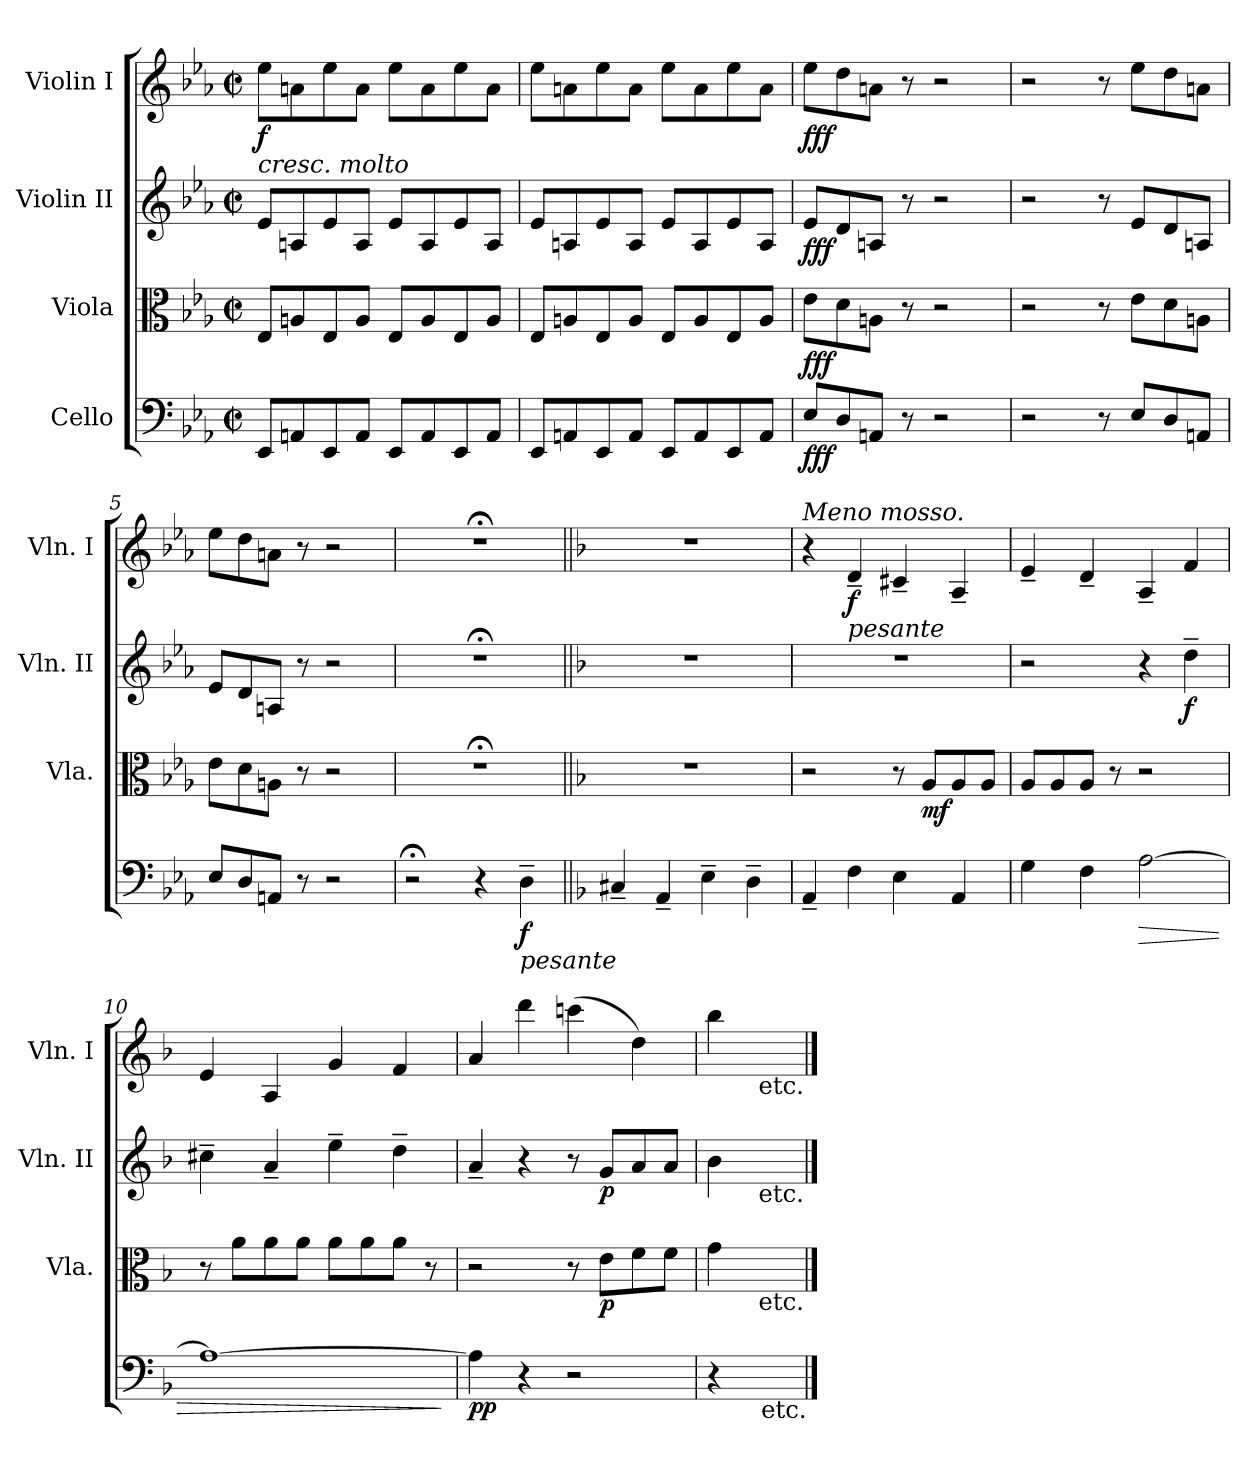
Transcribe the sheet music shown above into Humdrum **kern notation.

**kern	**dynam	**kern	**dynam	**kern	**dynam	**kern	**dynam
*part4	*part4	*part3	*part3	*part2	*part2	*part1	*part1
*staff4	*staff4	*staff3	*staff3	*staff2	*staff2	*staff1	*staff1
*I"Cello	*	*I"Viola	*	*I"Violin II	*	*I"Violin I	*
*	*	*I'Vla.	*	*I'Vln. II	*	*I'Vln. I	*
*clefF4	*	*clefC3	*	*clefG2	*	*clefG2	*
*k[b-e-a-]	*	*k[b-e-a-]	*	*k[b-e-a-]	*	*k[b-e-a-]	*
*E-:	*	*E-:	*	*E-:	*	*E-:	*
*M2/2	*	*M2/2	*	*M2/2	*	*M2/2	*
*met(c|)	*	*met(c|)	*	*met(c|)	*	*met(c|)	*
=1	=1	=1	=1	=1	=1	=1	=1
!	!	!	!	!	!	!LO:TX:b:i:t=cresc. molto	!
!	!	!	!	!	!	!	!LO:DY:b
8EE-/L	.	8E-/L	.	8e-/L	.	8ee-\L	f
8AAn/	.	8An/	.	8An/	.	8an\	.
8EE-/	.	8E-/	.	8e-/	.	8ee-\	.
8AA/J	.	8A/J	.	8A/J	.	8a\J	.
8EE-/L	.	8E-/L	.	8e-/L	.	8ee-\L	.
8AA/	.	8A/	.	8A/	.	8a\	.
8EE-/	.	8E-/	.	8e-/	.	8ee-\	.
8AA/J	.	8A/J	.	8A/J	.	8a\J	.
=2	=2	=2	=2	=2	=2	=2	=2
8EE-/L	.	8E-/L	.	8e-/L	.	8ee-\L	.
8AAn/	.	8An/	.	8An/	.	8an\	.
8EE-/	.	8E-/	.	8e-/	.	8ee-\	.
8AA/J	.	8A/J	.	8A/J	.	8a\J	.
8EE-/L	.	8E-/L	.	8e-/L	.	8ee-\L	.
8AA/	.	8A/	.	8A/	.	8a\	.
8EE-/	.	8E-/	.	8e-/	.	8ee-\	.
8AA/J	.	8A/J	.	8A/J	.	8a\J	.
=3	=3	=3	=3	=3	=3	=3	=3
!	!LO:DY:b	!	!LO:DY:b	!	!LO:DY:b	!	!LO:DY:b
8E-/L	fff	8e-\L	fff	8e-/L	fff	8ee-\L	fff
8D/	.	8d\	.	8d/	.	8dd\	.
8AAn/J	.	8An\J	.	8An/J	.	8an\J	.
8r	.	8r	.	8r	.	8r	.
2r	.	2r	.	2r	.	2r	.
=4	=4	=4	=4	=4	=4	=4	=4
2r	.	2r	.	2r	.	2r	.
8r	.	8r	.	8r	.	8r	.
8E-/L	.	8e-\L	.	8e-/L	.	8ee-\L	.
8D/	.	8d\	.	8d/	.	8dd\	.
8AAn/J	.	8An\J	.	8An/J	.	8an\J	.
!!LO:LB:g=z
=5	=5	=5	=5	=5	=5	=5	=5
8E-/L	.	8e-\L	.	8e-/L	.	8ee-\L	.
8D/	.	8d\	.	8d/	.	8dd\	.
8AAn/J	.	8An\J	.	8An/J	.	8an\J	.
8r	.	8r	.	8r	.	8r	.
2r	.	2r	.	2r	.	2r	.
=6	=6	=6	=6	=6	=6	=6	=6
2r;<	.	1r;<	.	1r;<	.	1r;<	.
4r	.	.	.	.	.	.	.
!LO:TX:b:i:t=pesante	!	!	!	!	!	!	!
!	!LO:DY:b	!	!	!	!	!	!
4D~>\	f	.	.	.	.	.	.
=7||	=7||	=7||	=7||	=7||	=7||	=7||	=7||
*k[b-]	*	*k[b-]	*	*k[b-]	*	*k[b-]	*
*F:	*	*F:	*	*F:	*	*F:	*
4C#X~</	.	1r	.	1r	.	1r	.
4AA~</	.	.	.	.	.	.	.
4E~>\	.	.	.	.	.	.	.
4D~>\	.	.	.	.	.	.	.
=8	=8	=8	=8	=8	=8	=8	=8
!	!	!	!	!	!	!LO:TX:a:i:t=Meno mosso.	!
4AA~</	.	2r	.	1r	.	4r	.
!	!	!	!	!	!	!LO:TX:b:i:t=pesante	!
!	!	!	!	!	!	!	!LO:DY:b
4F\	.	.	.	.	.	4d~</	f
4E\	.	8r	.	.	.	4c#X~</	.
!	!	!	!LO:DY:b	!	!	!	!
.	.	8A/L	mf	.	.	.	.
4AA/	.	8A/	.	.	.	4A~</	.
.	.	8A/J	.	.	.	.	.
!!LO:PB:g=z
=9	=9	=9	=9	=9	=9	=9	=9
4G\	.	8A/L	.	2r	.	4e~</	.
.	.	8A/	.	.	.	.	.
4F\	.	8A/J	.	.	.	4d~</	.
.	.	8r	.	.	.	.	.
!	!LO:HP:b	!	!	!	!	!	!
[2A\	>	2r	.	4r	.	4A~</	.
!	!	!	!	!	!LO:DY:b	!	!
.	.	.	.	4dd~>\	f	4f/	.
=10	=10	=10	=10	=10	=10	=10	=10
1A_	.	8r	.	4cc#X~>\	.	4e/	.
.	.	8a\L	.	.	.	.	.
.	.	8a\	.	4a~</	.	4A/	.
.	.	8a\J	.	.	.	.	.
.	.	8a\L	.	4ee~>\	.	4g/	.
.	.	8a\	.	.	.	.	.
.	.	8a\J	.	4dd~>\	.	4f/	.
.	.	8r	.	.	.	.	.
.	]	.	.	.	.	.	.
=11	=11	=11	=11	=11	=11	=11	=11
!	!LO:DY:b	!	!	!	!	!	!
4A\]	pp	2r	.	4a~</	.	4a/	.
4r	.	.	.	4r	.	4ddd\	.
2r	.	8r	.	8r	.	(>4cccn\	.
!	!	!	!LO:DY:b	!	!LO:DY:b	!	!
.	.	8e\L	p	8g/L	p	.	.
.	.	8f\	.	8a/	.	4dd\)	.
.	.	8f\J	.	8a/J	.	.	.
=12	=12	=12	=12	=12	=12	=12	=12
4r	.	4g\	.	4b-\	.	4bb-\	.
4ryy	.	4ryy	.	4ryy	.	4ryy	.
!	!	!	!	!	!	!LO:TX:b:t=etc.	!
!	!	!	!	!LO:TX:b:t=etc.	!	!	!
!	!	!LO:TX:b:t=etc.	!	!	!	!	!
!LO:TX:b:t=etc.	!	!	!	!	!	!	!
==	==	==	==	==	==	==	==
*-	*-	*-	*-	*-	*-	*-	*-
